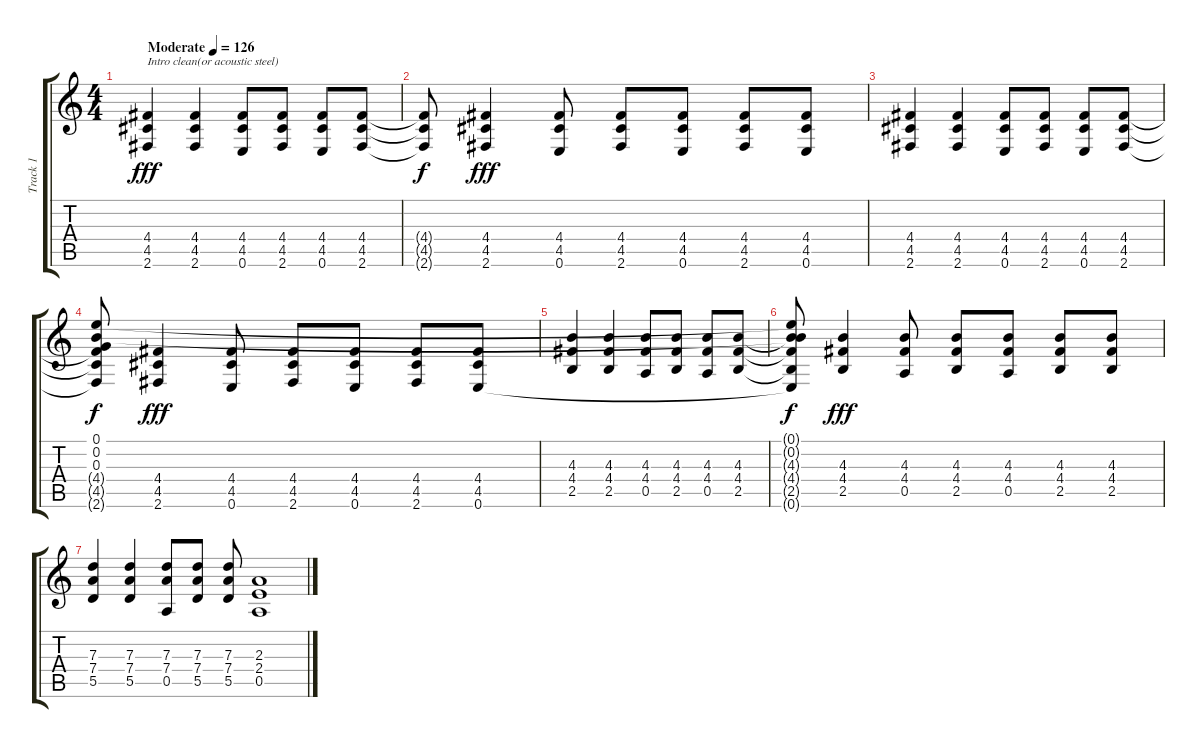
\track ("Track 1" "Track 1") {instrument acousticguitarsteel}
\staff {score tabs}
\tuning (E4 B3 G3 D3 A2 E2) {hide}
\ts (4 4)
\tempo (126 "Moderate")
\clef g2
\ks c
(4.4 4.5 2.6).4{txt "Intro clean(or acoustic steel)" dy fff instrument acousticguitarsteel} (4.4 4.5 2.6).4 (4.4 4.5 0.6).8 (4.4 4.5 2.6).8 (4.4 4.5 0.6).8 (4.4 4.5 2.6).8 |
(4.4{t} 4.5{t} 2.6{t}).8{dy f} (4.4 4.5 2.6).4{dy fff} (4.4 4.5 0.6).8 (4.4 4.5 2.6).8 (4.4 4.5 0.6).8 (4.4 4.5 2.6).8 (4.4 4.5 0.6).8 |
(4.4 4.5 2.6).4 (4.4 4.5 2.6).4 (4.4 4.5 0.6).8 (4.4 4.5 2.6).8 (4.4 4.5 0.6).8 (4.4 4.5 2.6).8 |
(0.1 0.2 0.3 4.4{t} 4.5{t} 2.6{t}).8{dy f} (4.4 4.5 2.6).4{dy fff} (4.4 4.5 0.6).8 (4.4 4.5 2.6).8 (4.4 4.5 0.6).8 (4.4 4.5 2.6).8 (4.4 4.5 0.6).8 |
(4.3 4.4 2.5).4 (4.3 4.4 2.5).4 (4.3 4.4 0.5).8 (4.3 4.4 2.5).8 (4.3 4.4 0.5).8 (4.3 4.4 2.5).8 |
(0.1{t} 0.2{t} 4.3{t} 4.4{t} 2.5{t} 0.6{t}).8{dy f} (4.3 4.4 2.5).4{dy fff} (4.3 4.4 0.5).8 (4.3 4.4 2.5).8 (4.3 4.4 0.5).8 (4.3 4.4 2.5).8 (4.3 4.4 2.5).8 |
(7.3 7.4 5.5).4 (7.3 7.4 5.5).4 (7.3 7.4 0.5).8 (7.3 7.4 5.5).8 (7.3 7.4 5.5).8 (2.3 2.4 0.5).1
